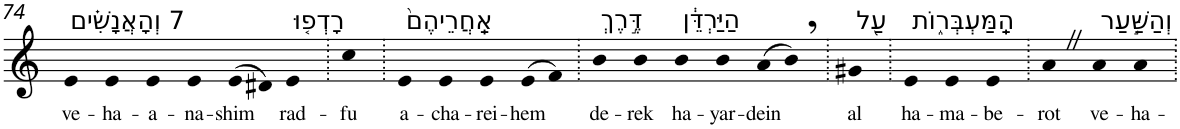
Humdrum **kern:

**kern	**text
*part1	*part1
*staff1	*staff1
*I"Piano	*
*I'Pno	*
!!LO:PB:g=z
*clefG2	*
*k[]	*
=74	=74
!LO:TX:a:t=7 וְהָאֲנָשִׁ֗ים	!
!	!LO:LY:b
4e	ve-
!	!LO:LY:b
4e	-ha-
!	!LO:LY:b
4e	-a-
!	!LO:LY:b
4e	-na-
!	!LO:LY:b
(>8e	-shim
8d#X)	.
!LO:TX:a:t=רָדְפ֤וּ	!
!	!LO:LY:b
4e	rad-
=75.	=75.
!	!LO:LY:b
4cc	-fu
=76.	=76.
!LO:TX:a:t=אַֽחֲרֵיהֶם֙	!
!	!LO:LY:b
4e	a-
!	!LO:LY:b
4e	-cha-
!	!LO:LY:b
4e	-rei-
!	!LO:LY:b
(>8e	-hem
8f)	.
=77.	=77.
!LO:TX:a:t=דֶּ֣רֶךְ	!
!	!LO:LY:b
4b	de-
!	!LO:LY:b
4b	-rek
!LO:TX:a:t=הַיַּרְדֵּ֔ן	!
!	!LO:LY:b
4b	ha-
!	!LO:LY:b
4b	-yar-
!	!LO:LY:b
(>8a	-dein
8b,)	.
=78.	=78.
!LO:TX:a:t=עַ֖ל	!
!	!LO:LY:b
4g#X	al
=79.	=79.
!LO:TX:a:t=הַֽמַּעְבְּר֑וֹת	!
!	!LO:LY:b
4e	ha-
!	!LO:LY:b
4e	-ma-
!	!LO:LY:b
4e	-be-
=80.	=80.
!	!LO:LY:b
4aZ	-rot
!LO:TX:a:t=וְהַשַּׁ֣עַר	!
!	!LO:LY:b
4a	ve-
!	!LO:LY:b
4a	-ha-
=.	=.
*-	*-
